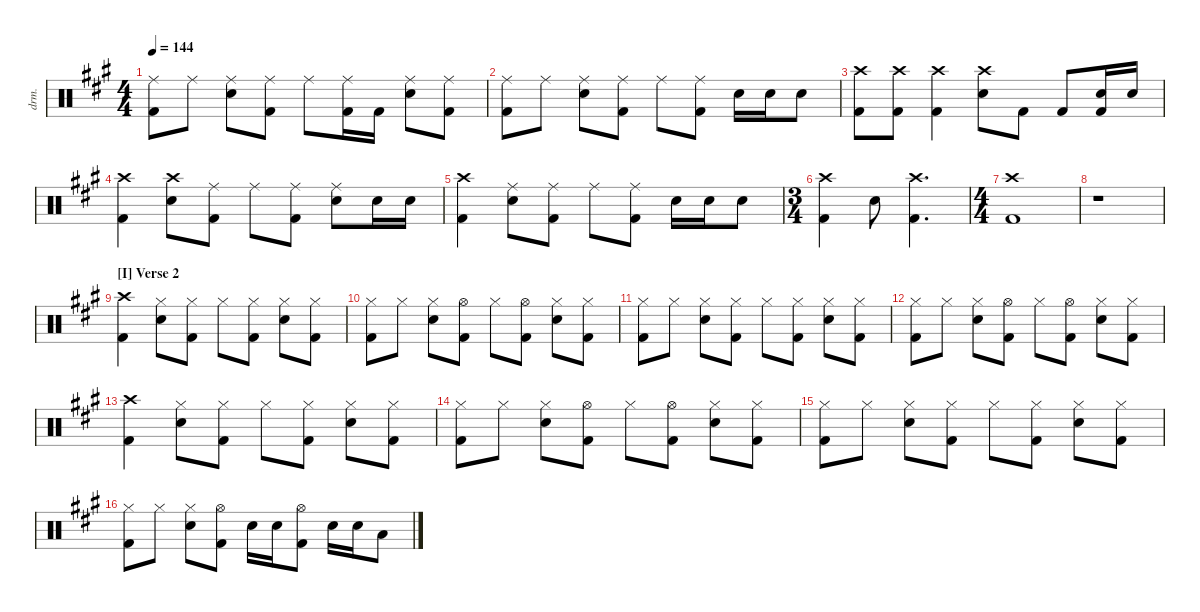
\defaultSystemsLayout 4
\hideDynamics
\bracketExtendMode nobrackets
\track ("Drums" "drm.") {instrument percussion}
\staff {score}
\articulation defaults
\ts (4 4)
\tempo 144
\clef neutral
\ks a
("Ride (middle)"{acc forcenatural} "Kick (hit) 2"{acc forcenatural}).8{dy f} "Ride (middle)"{acc forcenatural}.8 ("Ride (middle)"{acc forcenatural} "Snare (hit) 2"{acc forcenatural}).8 ("Ride (middle)"{acc forcenatural} "Kick (hit) 2"{acc forcenatural}).8 "Ride (middle)"{acc forcenatural}.8 ("Ride (middle)"{acc forcenatural} "Kick (hit) 2"{acc forcenatural}).16 "Kick (hit) 2"{acc forcenatural}.16{dy ff} ("Ride (middle)"{acc forcenatural} "Snare (hit) 2"{acc forcenatural}).8{dy f} ("Ride (middle)"{acc forcenatural} "Kick (hit) 2"{acc forcenatural}).8 |
\beaming (8 2 2 2 2)
("Ride (middle)"{acc forcenatural} "Kick (hit) 2"{acc forcenatural}).8 "Ride (middle)"{acc forcenatural}.8 ("Ride (middle)"{acc forcenatural} "Snare (hit) 2"{acc forcenatural}).8 ("Ride (middle)"{acc forcenatural} "Kick (hit) 2"{acc forcenatural}).8 "Ride (middle)"{acc forcenatural}.8 ("Ride (middle)"{acc forcenatural} "Kick (hit) 2"{acc forcenatural}).8 "Snare (hit) 2"{acc forcenatural}.16{dy ff} "Snare (hit) 2"{acc forcenatural}.16{dy mf} "Snare (hit) 2"{acc forcenatural}.8{dy f} |
("Crash high (hit)"{acc forcenatural} "Kick (hit) 2"{acc forcenatural}).8{dy fff} ("Crash high (hit)"{acc forcenatural} "Kick (hit) 2"{acc forcenatural}).8 ("Crash high (hit)"{acc forcenatural} "Kick (hit) 2"{acc forcenatural}).4 ("Crash high (hit)"{acc forcenatural} "Snare (hit) 2"{acc forcenatural}).8 "Kick (hit) 2"{acc forcenatural}.8{dy ff} "Kick (hit) 2"{acc forcenatural}.8 ("Snare (hit) 2"{acc forcenatural} "Kick (hit) 2"{acc forcenatural}).16{dy f} "Snare (hit) 2"{acc forcenatural}.16{dy mf} |
("Crash high (hit)"{acc forcenatural} "Kick (hit) 2"{acc forcenatural}).4{dy fff} ("Crash high (hit)"{acc forcenatural} "Snare (hit) 2"{acc forcenatural}).8 ("Ride (middle)"{acc forcenatural} "Kick (hit) 2"{acc forcenatural}).8{dy f} "Ride (middle)"{acc forcenatural}.8 ("Ride (middle)"{acc forcenatural} "Kick (hit) 2"{acc forcenatural}).8 ("Ride (middle)"{acc forcenatural} "Snare (hit) 2"{acc forcenatural}).8 "Snare (hit) 2"{acc forcenatural}.16{dy mf} "Snare (hit) 2"{acc forcenatural}.16{dy f} |
("Crash high (hit)"{acc forcenatural} "Kick (hit) 2"{acc forcenatural}).4{dy fff} ("Ride (middle)"{acc forcenatural} "Snare (hit) 2"{acc forcenatural}).8{dy f} ("Ride (middle)"{acc forcenatural} "Kick (hit) 2"{acc forcenatural}).8 "Ride (middle)"{acc forcenatural}.8 ("Ride (middle)"{acc forcenatural} "Kick (hit) 2"{acc forcenatural}).8 "Snare (hit) 2"{acc forcenatural}.16{dy ff} "Snare (hit) 2"{acc forcenatural}.16{dy mf} "Snare (hit) 2"{acc forcenatural}.8{dy f} |
\ts (3 4)
\beaming (8 2 2 2)
("Crash high (hit)"{acc forcenatural} "Kick (hit) 2"{acc forcenatural}).4{dy fff} "Snare (hit) 2"{acc forcenatural}.8{dy f} ("Crash high (hit)"{acc forcenatural} "Kick (hit) 2"{acc forcenatural}).4{d dy fff} |
\ts (4 4)
\beaming (8 2 2 2 2)
("Crash high (hit)"{acc forcenatural} "Kick (hit) 2"{acc forcenatural}).1 |
r.1 |
\section ("I" "Verse 2")
("Crash high (hit)"{acc forcenatural} "Kick (hit) 2"{acc forcenatural}).4 ("Hi-Hat (closed)"{acc forcenatural} "Snare (hit) 2"{acc forcenatural}).8{dy f} ("Hi-Hat (closed)"{acc forcenatural} "Kick (hit) 2"{acc forcenatural}).8 "Hi-Hat (closed)"{acc forcenatural}.8 ("Hi-Hat (closed)"{acc forcenatural} "Kick (hit) 2"{acc forcenatural}).8 ("Hi-Hat (closed)"{acc forcenatural} "Snare (hit) 2"{acc forcenatural}).8 ("Hi-Hat (closed)"{acc forcenatural} "Kick (hit) 2"{acc forcenatural}).8 |
("Hi-Hat (closed)"{acc forcenatural} "Kick (hit) 2"{acc forcenatural}).8 "Hi-Hat (closed)"{acc forcenatural}.8 ("Hi-Hat (closed)"{acc forcenatural} "Snare (hit) 2"{acc forcenatural}).8 ("Hi-Hat (open)"{acc forcenatural} "Kick (hit) 2"{acc forcenatural}).8 "Hi-Hat (closed)"{acc forcenatural}.8 ("Hi-Hat (open)"{acc forcenatural} "Kick (hit) 2"{acc forcenatural}).8 ("Hi-Hat (closed)"{acc forcenatural} "Snare (hit) 2"{acc forcenatural}).8 ("Hi-Hat (closed)"{acc forcenatural} "Kick (hit) 2"{acc forcenatural}).8 |
("Hi-Hat (closed)"{acc forcenatural} "Kick (hit) 2"{acc forcenatural}).8 "Hi-Hat (closed)"{acc forcenatural}.8 ("Hi-Hat (closed)"{acc forcenatural} "Snare (hit) 2"{acc forcenatural}).8 ("Hi-Hat (closed)"{acc forcenatural} "Kick (hit) 2"{acc forcenatural}).8 "Hi-Hat (closed)"{acc forcenatural}.8 ("Hi-Hat (closed)"{acc forcenatural} "Kick (hit) 2"{acc forcenatural}).8 ("Hi-Hat (closed)"{acc forcenatural} "Snare (hit) 2"{acc forcenatural}).8 ("Hi-Hat (closed)"{acc forcenatural} "Kick (hit) 2"{acc forcenatural}).8 |
("Hi-Hat (closed)"{acc forcenatural} "Kick (hit) 2"{acc forcenatural}).8 "Hi-Hat (closed)"{acc forcenatural}.8 ("Hi-Hat (closed)"{acc forcenatural} "Snare (hit) 2"{acc forcenatural}).8 ("Hi-Hat (open)"{acc forcenatural} "Kick (hit) 2"{acc forcenatural}).8 "Hi-Hat (closed)"{acc forcenatural}.8 ("Hi-Hat (open)"{acc forcenatural} "Kick (hit) 2"{acc forcenatural}).8 ("Hi-Hat (closed)"{acc forcenatural} "Snare (hit) 2"{acc forcenatural}).8 ("Hi-Hat (closed)"{acc forcenatural} "Kick (hit) 2"{acc forcenatural}).8 |
("Crash high (hit)"{acc forcenatural} "Kick (hit) 2"{acc forcenatural}).4{dy fff} ("Hi-Hat (closed)"{acc forcenatural} "Snare (hit) 2"{acc forcenatural}).8{dy f} ("Hi-Hat (closed)"{acc forcenatural} "Kick (hit) 2"{acc forcenatural}).8 "Hi-Hat (closed)"{acc forcenatural}.8 ("Hi-Hat (closed)"{acc forcenatural} "Kick (hit) 2"{acc forcenatural}).8 ("Hi-Hat (closed)"{acc forcenatural} "Snare (hit) 2"{acc forcenatural}).8 ("Hi-Hat (closed)"{acc forcenatural} "Kick (hit) 2"{acc forcenatural}).8 |
("Hi-Hat (closed)"{acc forcenatural} "Kick (hit) 2"{acc forcenatural}).8 "Hi-Hat (closed)"{acc forcenatural}.8 ("Hi-Hat (closed)"{acc forcenatural} "Snare (hit) 2"{acc forcenatural}).8 ("Hi-Hat (open)"{acc forcenatural} "Kick (hit) 2"{acc forcenatural}).8 "Hi-Hat (closed)"{acc forcenatural}.8 ("Hi-Hat (open)"{acc forcenatural} "Kick (hit) 2"{acc forcenatural}).8 ("Hi-Hat (closed)"{acc forcenatural} "Snare (hit) 2"{acc forcenatural}).8 ("Hi-Hat (closed)"{acc forcenatural} "Kick (hit) 2"{acc forcenatural}).8 |
("Hi-Hat (closed)"{acc forcenatural} "Kick (hit) 2"{acc forcenatural}).8 "Hi-Hat (closed)"{acc forcenatural}.8 ("Hi-Hat (closed)"{acc forcenatural} "Snare (hit) 2"{acc forcenatural}).8 ("Hi-Hat (closed)"{acc forcenatural} "Kick (hit) 2"{acc forcenatural}).8 "Hi-Hat (closed)"{acc forcenatural}.8 ("Hi-Hat (closed)"{acc forcenatural} "Kick (hit) 2"{acc forcenatural}).8 ("Hi-Hat (closed)"{acc forcenatural} "Snare (hit) 2"{acc forcenatural}).8 ("Hi-Hat (closed)"{acc forcenatural} "Kick (hit) 2"{acc forcenatural}).8 |
("Hi-Hat (closed)"{acc forcenatural} "Kick (hit) 2"{acc forcenatural}).8 "Hi-Hat (closed)"{acc forcenatural}.8 ("Hi-Hat (closed)"{acc forcenatural} "Snare (hit) 2"{acc forcenatural}).8 ("Hi-Hat (open)"{acc forcenatural} "Kick (hit) 2"{acc forcenatural}).8 "Snare (hit) 2"{acc forcenatural}.16 "Snare (hit) 2"{acc forcenatural}.16{dy mf} ("Hi-Hat (open)"{acc forcenatural} "Kick (hit) 2"{acc forcenatural}).8{dy f} "Snare (hit) 2"{acc forcenatural}.16{dy ff} "Snare (hit) 2"{acc forcenatural}.16{dy mf} "Low Tom (hit)"{acc forcenatural}.8{dy f}
